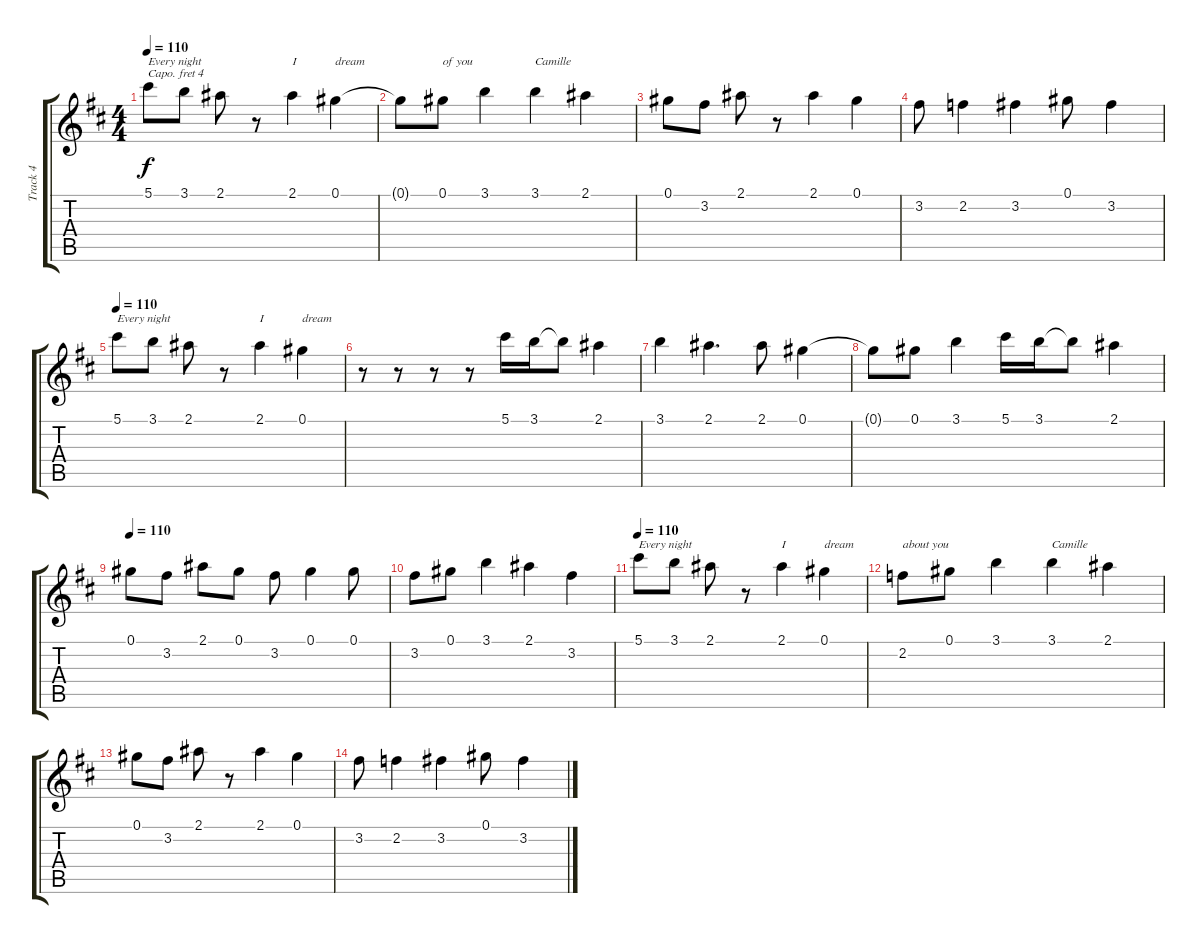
\track ("Track 4" "Track 4") {instrument overdrivenguitar}
\staff {score tabs}
\capo 4
\tuning (E4 B3 G3 D3 A2 E2) {hide}
\ts (4 4)
\tempo 110
\clef g2
\ks d
5.1.8{txt "Every night" dy f} 3.1.8 2.1.8 r.8 2.1.4{txt "I"} 0.1.4{txt "dream"} |
0.1{t}.8 0.1.8{txt "of you"} 3.1.4 3.1.4{txt "Camille"} 2.1.4 |
0.1.8 3.2.8 2.1.8 r.8 2.1.4 0.1.4 |
3.2.8 2.2.4 3.2.4 0.1.8 3.2.4 |
\tempo 110
5.1.8{txt "Every night"} 3.1.8 2.1.8 r.8 2.1.4{txt "I"} 0.1.4{txt "dream"} |
r.8 r.8 r.8 r.8 5.1.16 3.1.16 3.1{t}.8 2.1.4 |
3.1.4 2.1.4{d} 2.1.8 0.1.4 |
0.1{t}.8 0.1.8 3.1.4 5.1.16 3.1.16 3.1{t}.8 2.1.4 |
\tempo 110
0.1.8 3.2.8 2.1.8 0.1.8 3.2.8 0.1.4 0.1.8 |
3.2.8 0.1.8 3.1.4 2.1.4 3.2.4 |
\tempo 110
5.1.8{txt "Every night"} 3.1.8 2.1.8 r.8 2.1.4{txt "I"} 0.1.4{txt "dream"} |
2.2.8{txt "about you"} 0.1.8 3.1.4 3.1.4{txt "Camille"} 2.1.4 |
0.1.8 3.2.8 2.1.8 r.8 2.1.4 0.1.4 |
3.2.8 2.2.4 3.2.4 0.1.8 3.2.4
